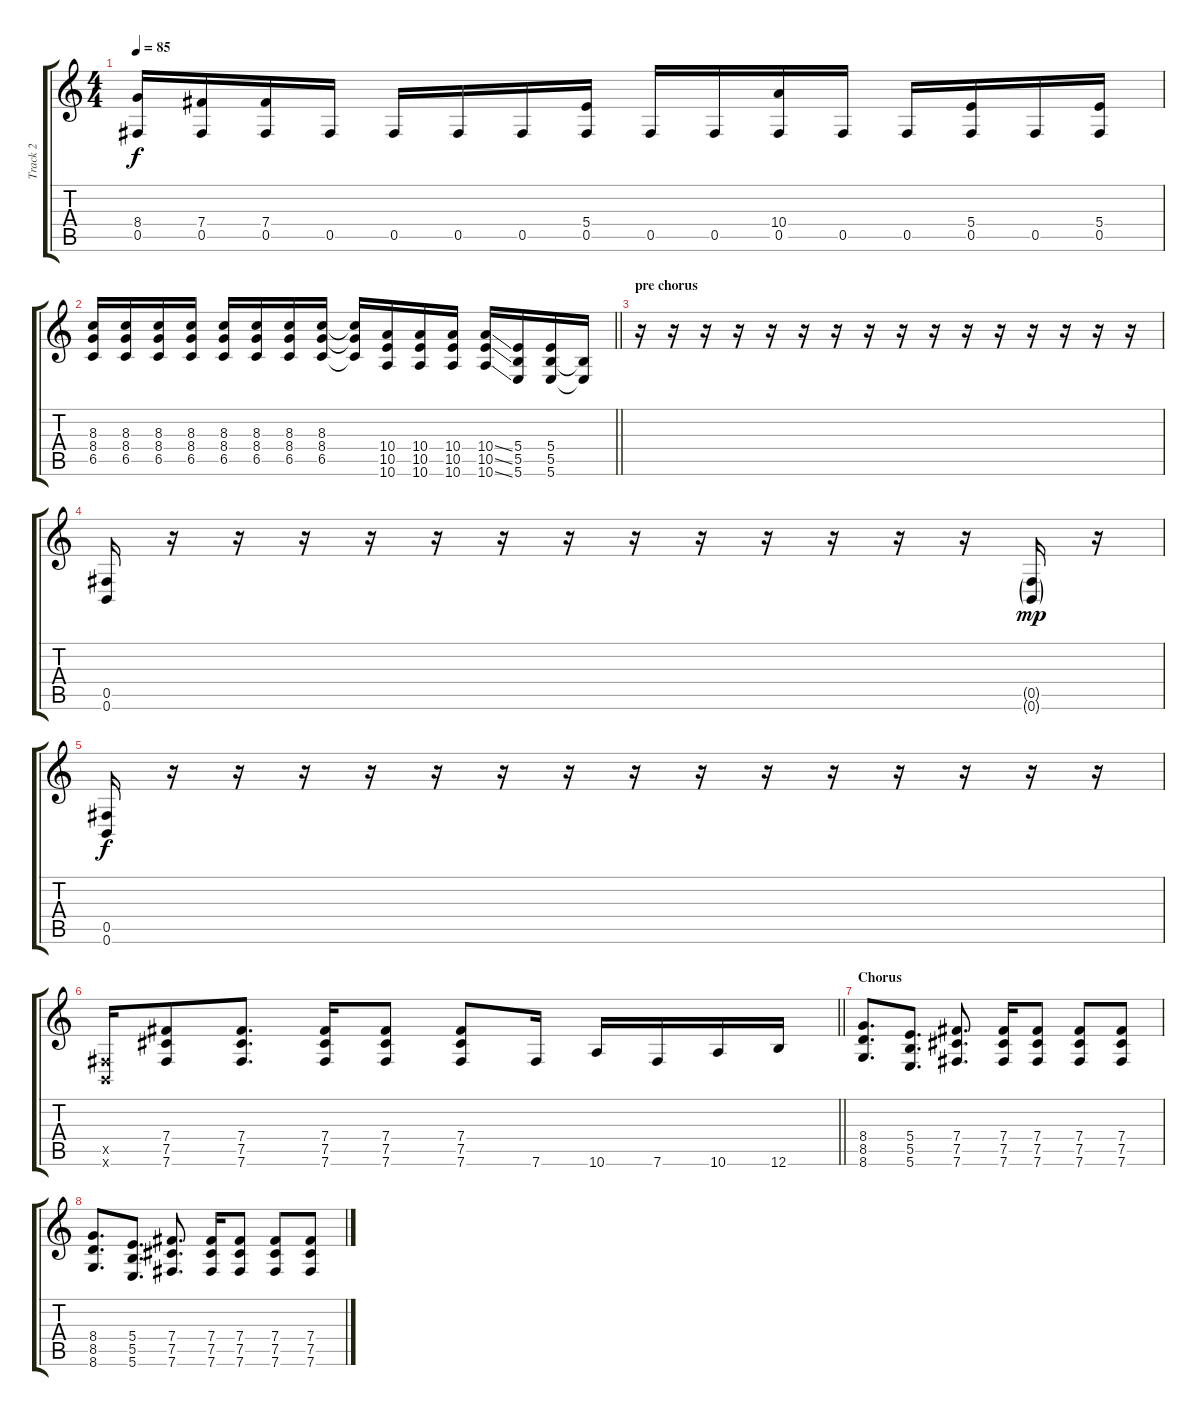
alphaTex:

\track ("Track 2" "Track 2") {instrument distortionguitar}
\staff {score tabs}
\tuning (Db4 Ab3 E3 B2 Gb2 B1) {hide}
\ts (4 4)
\tempo 85
\clef g2
\ks c
(8.4 0.5).16{dy f} (7.4 0.5).16 (7.4 0.5).16 0.5.16 0.5.16 0.5.16 0.5.16 (5.4 0.5).16 0.5.16 0.5.16 (10.4 0.5).16 0.5.16 0.5.16 (5.4 0.5).16 0.5.16 (5.4 0.5).16 |
\barLineRight lightlight
(8.3 8.4 6.5).16 (8.3 8.4 6.5).16 (8.3 8.4 6.5).16 (8.3 8.4 6.5).16 (8.3 8.4 6.5).16 (8.3 8.4 6.5).16 (8.3 8.4 6.5).16 (8.3 8.4 6.5).16 (8.3{t} 8.4{t} 6.5{t}).16 (10.4 10.5 10.6).16 (10.4 10.5 10.6).16 (10.4 10.5 10.6).16 (10.4{ss} 10.5{ss} 10.6{ss}).16 (5.4 5.5 5.6).16 (5.4 5.5 5.6).16 (5.5{t} 5.6{t}).16 |
\section ("" "pre chorus")
r.16 r.16 r.16 r.16 r.16 r.16 r.16 r.16 r.16 r.16 r.16 r.16 r.16 r.16 r.16 r.16 |
(0.5 0.6).16{instrument taikodrum} r.16 r.16 r.16 r.16 r.16 r.16 r.16 r.16 r.16 r.16 r.16 r.16 r.16 (0.5{g} 0.6{g}).16{dy mp} r.16 |
(0.5 0.6).16{dy f} r.16 r.16 r.16 r.16 r.16 r.16 r.16 r.16 r.16 r.16 r.16 r.16 r.16 r.16 r.16{instrument distortionguitar} |
\barLineRight lightlight
(0.5{x} 0.6{x}).16 (7.4 7.5 7.6).8 (7.4 7.5 7.6).8{d} (7.4 7.5 7.6).16 (7.4 7.5 7.6).8 (7.4 7.5 7.6).8 7.6.16 10.6.16 7.6.16 10.6.16 12.6.16 |
\section ("" "Chorus")
(8.4 8.5 8.6).8{d} (5.4 5.5 5.6).8{d} (7.4 7.5 7.6).8{d} (7.4 7.5 7.6).16 (7.4 7.5 7.6).8 (7.4 7.5 7.6).8 (7.4 7.5 7.6).8 |
(8.4 8.5 8.6).8{d} (5.4 5.5 5.6).8{d} (7.4 7.5 7.6).8{d} (7.4 7.5 7.6).16 (7.4 7.5 7.6).8 (7.4 7.5 7.6).8 (7.4 7.5 7.6).8
